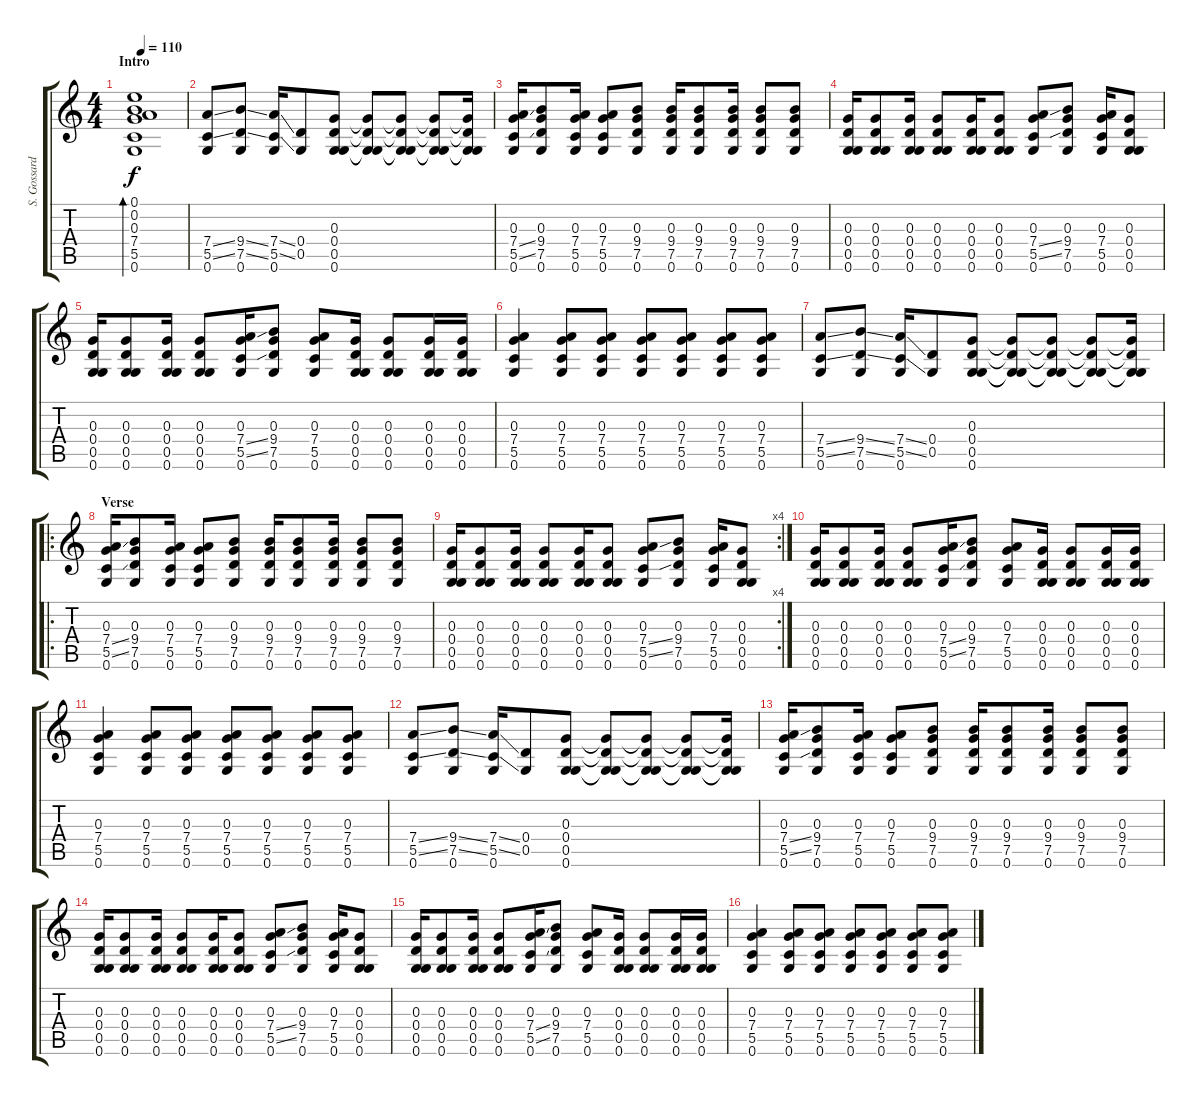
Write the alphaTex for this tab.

\track ("S. Gossard" "S. Gossard") {instrument acousticguitarsteel}
\staff {score tabs}
\tuning (E4 B3 G3 D3 G2 G2) {hide}
\ts (4 4)
\section ("" "Intro")
\tempo 110
\clef g2
\ks c
(0.1 0.2 0.3 7.4 5.5 0.6).1{bd 480 dy f instrument acousticguitarsteel} |
(7.4{ss} 5.5{ss} 0.6).8 (9.4{ss} 7.5{ss} 0.6).8 (7.4{ss} 5.5{ss} 0.6).16 (0.4 0.5).8 (0.3 0.4 0.5 0.6).8 (0.3{t} 0.4{t} 0.5{t} 0.6{t}).8 (0.3{t} 0.4{t} 0.5{t} 0.6{t}).8 (0.3{t} 0.4{t} 0.5{t} 0.6{t}).8 (0.3{t} 0.4{t} 0.5{t} 0.6{t}).16 |
(0.3 7.4{ss} 5.5{ss} 0.6).16 (0.3 9.4 7.5 0.6).8 (0.3 7.4 5.5 0.6).16 (0.3 7.4 5.5 0.6).8 (0.3 9.4 7.5 0.6).8 (0.3 9.4 7.5 0.6).16 (0.3 9.4 7.5 0.6).8 (0.3 9.4 7.5 0.6).16 (0.3 9.4 7.5 0.6).8 (0.3 9.4 7.5 0.6).8 |
(0.3 0.4 0.5 0.6).16 (0.3 0.4 0.5 0.6).8 (0.3 0.4 0.5 0.6).16 (0.3 0.4 0.5 0.6).8 (0.3 0.4 0.5 0.6).16 (0.3 0.4 0.5 0.6).8 (0.3 7.4{ss} 5.5{ss} 0.6).8 (0.3 9.4 7.5 0.6).8 (0.3 7.4 5.5 0.6).16 (0.3 0.4 0.5 0.6).8 |
(0.3 0.4 0.5 0.6).16 (0.3 0.4 0.5 0.6).8 (0.3 0.4 0.5 0.6).16 (0.3 0.4 0.5 0.6).8 (0.3 7.4{ss} 5.5{ss} 0.6).16 (0.3 9.4 7.5 0.6).8 (0.3 7.4 5.5 0.6).8 (0.3 0.4 0.5 0.6).16 (0.3 0.4 0.5 0.6).8 (0.3 0.4 0.5 0.6).16 (0.3 0.4 0.5 0.6).16 |
(0.3 7.4 5.5 0.6).4 (0.3 7.4 5.5 0.6).8 (0.3 7.4 5.5 0.6).8 (0.3 7.4 5.5 0.6).8 (0.3 7.4 5.5 0.6).8 (0.3 7.4 5.5 0.6).8 (0.3 7.4 5.5 0.6).8 |
(7.4{ss} 5.5{ss} 0.6).8 (9.4{ss} 7.5{ss} 0.6).8 (7.4{ss} 5.5{ss} 0.6).16 (0.4 0.5).8 (0.3 0.4 0.5 0.6).8 (0.3{t} 0.4{t} 0.5{t} 0.6{t}).8 (0.3{t} 0.4{t} 0.5{t} 0.6{t}).8 (0.3{t} 0.4{t} 0.5{t} 0.6{t}).8 (0.3{t} 0.4{t} 0.5{t} 0.6{t}).16 |
\ro
\section ("" "Verse")
(0.3 7.4{ss} 5.5{ss} 0.6).16 (0.3 9.4 7.5 0.6).8 (0.3 7.4 5.5 0.6).16 (0.3 7.4 5.5 0.6).8 (0.3 9.4 7.5 0.6).8 (0.3 9.4 7.5 0.6).16 (0.3 9.4 7.5 0.6).8 (0.3 9.4 7.5 0.6).16 (0.3 9.4 7.5 0.6).8 (0.3 9.4 7.5 0.6).8 |
\rc 4
(0.3 0.4 0.5 0.6).16 (0.3 0.4 0.5 0.6).8 (0.3 0.4 0.5 0.6).16 (0.3 0.4 0.5 0.6).8 (0.3 0.4 0.5 0.6).16 (0.3 0.4 0.5 0.6).8 (0.3 7.4{ss} 5.5{ss} 0.6).8 (0.3 9.4 7.5 0.6).8 (0.3 7.4 5.5 0.6).16 (0.3 0.4 0.5 0.6).8 |
(0.3 0.4 0.5 0.6).16 (0.3 0.4 0.5 0.6).8 (0.3 0.4 0.5 0.6).16 (0.3 0.4 0.5 0.6).8 (0.3 7.4{ss} 5.5{ss} 0.6).16 (0.3 9.4 7.5 0.6).8 (0.3 7.4 5.5 0.6).8 (0.3 0.4 0.5 0.6).16 (0.3 0.4 0.5 0.6).8 (0.3 0.4 0.5 0.6).16 (0.3 0.4 0.5 0.6).16 |
(0.3 7.4 5.5 0.6).4 (0.3 7.4 5.5 0.6).8 (0.3 7.4 5.5 0.6).8 (0.3 7.4 5.5 0.6).8 (0.3 7.4 5.5 0.6).8 (0.3 7.4 5.5 0.6).8 (0.3 7.4 5.5 0.6).8 |
(7.4{ss} 5.5{ss} 0.6).8 (9.4{ss} 7.5{ss} 0.6).8 (7.4{ss} 5.5{ss} 0.6).16 (0.4 0.5).8 (0.3 0.4 0.5 0.6).8 (0.3{t} 0.4{t} 0.5{t} 0.6{t}).8 (0.3{t} 0.4{t} 0.5{t} 0.6{t}).8 (0.3{t} 0.4{t} 0.5{t} 0.6{t}).8 (0.3{t} 0.4{t} 0.5{t} 0.6{t}).16 |
(0.3 7.4{ss} 5.5{ss} 0.6).16 (0.3 9.4 7.5 0.6).8 (0.3 7.4 5.5 0.6).16 (0.3 7.4 5.5 0.6).8 (0.3 9.4 7.5 0.6).8 (0.3 9.4 7.5 0.6).16 (0.3 9.4 7.5 0.6).8 (0.3 9.4 7.5 0.6).16 (0.3 9.4 7.5 0.6).8 (0.3 9.4 7.5 0.6).8 |
(0.3 0.4 0.5 0.6).16 (0.3 0.4 0.5 0.6).8 (0.3 0.4 0.5 0.6).16 (0.3 0.4 0.5 0.6).8 (0.3 0.4 0.5 0.6).16 (0.3 0.4 0.5 0.6).8 (0.3 7.4{ss} 5.5{ss} 0.6).8 (0.3 9.4 7.5 0.6).8 (0.3 7.4 5.5 0.6).16 (0.3 0.4 0.5 0.6).8 |
(0.3 0.4 0.5 0.6).16 (0.3 0.4 0.5 0.6).8 (0.3 0.4 0.5 0.6).16 (0.3 0.4 0.5 0.6).8 (0.3 7.4{ss} 5.5{ss} 0.6).16 (0.3 9.4 7.5 0.6).8 (0.3 7.4 5.5 0.6).8 (0.3 0.4 0.5 0.6).16 (0.3 0.4 0.5 0.6).8 (0.3 0.4 0.5 0.6).16 (0.3 0.4 0.5 0.6).16 |
(0.3 7.4 5.5 0.6).4 (0.3 7.4 5.5 0.6).8 (0.3 7.4 5.5 0.6).8 (0.3 7.4 5.5 0.6).8 (0.3 7.4 5.5 0.6).8 (0.3 7.4 5.5 0.6).8 (0.3 7.4 5.5 0.6).8
